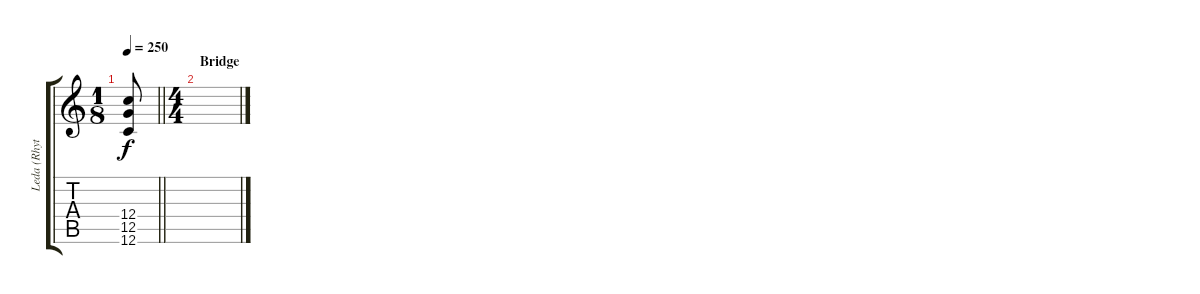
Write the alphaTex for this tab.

\track ("Leda (Rhythm)" "Leda (Rhyt") {instrument distortionguitar}
\staff {score tabs}
\tuning (D4 A3 F3 C3 G2 C2) {hide}
\ts (1 8)
\tempo 250
\clef g2
\barLineRight lightlight
\ks c
(12.4{t} 12.5{t} 12.6{t}).8{dy f} |
\ts (4 4)
\section ("" "Bridge")
